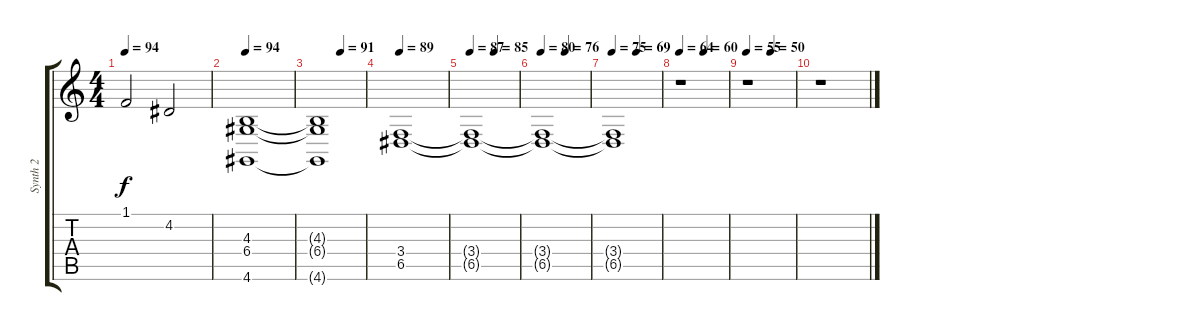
\track ("Synth 2" "Synth 2") {instrument stringensemble2}
\staff {score tabs}
\tuning (E4 B3 G3 D3 A2 E2) {hide}
\ts (4 4)
\tempo 94
\clef g2
\ks c
1.1.2{dy f volume 11} 4.2.2{volume 11} |
\tempo 94
(4.3 6.4 4.6).1{volume 9} |
\tempo (91 0.5)
(4.3{t} 6.4{t} 4.6{t}).1 |
\tempo 89
(3.4 6.5).1{volume 6} |
\tempo 87
\tempo (85 0.5)
(3.4{t} 6.5{t}).1 |
\tempo 80
\tempo (76 0.5)
(3.4{t} 6.5{t}).1 |
\tempo 75
\tempo (69 0.5)
(3.4{t} 6.5{t}).1 |
\tempo 64
\tempo (60 0.5)
r.1 |
\tempo 55
\tempo (50 0.5)
r.1 |
r.1
